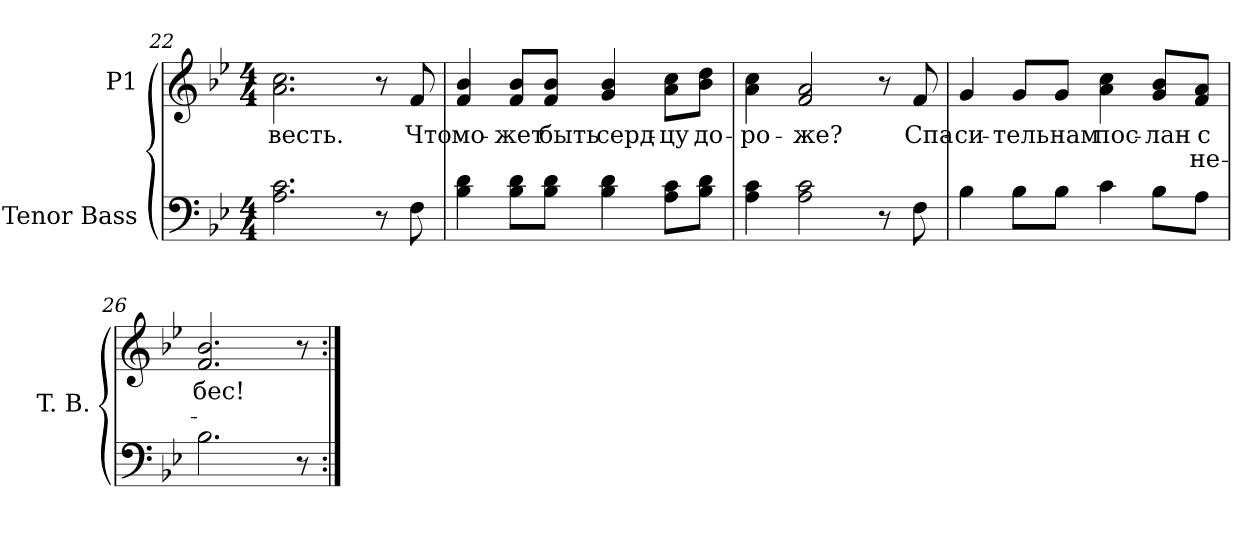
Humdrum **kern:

**kern	**kern	**text	**text
*part2	*part1	*part1	*part1
*staff2	*staff1	*staff1	*staff1
*I"Tenor Bass	*I"P1	*	*
*I'T. B.	*	*	*
*clefF4	*clefG2	*	*
*k[b-e-]	*k[b-e-]	*	*
*B-:	*B-:	*	*
*M4/4	*M4/4	*	*
=22	=22	=22	=22
!	!	!LO:LY:b:color=#000000	!
2.Ai\ 2.ci	2.ai\ 2.cci	весть.	.
8r	8r	.	.
!	!	!LO:LY:b:color=#000000	!
8Fi\	8fi/	Что	.
!!LO:LB:g=z
=23	=23	=23	=23
!	!	!LO:LY:b:color=#000000	!
4B-i\ 4di	4fi/ 4b-i	мо-	.
!	!	!LO:LY:b:color=#000000	!
8B-i\ 8diL	8fi/ 8b-iL	-жет	.
!	!	!LO:LY:b:color=#000000	!
8B-i\ 8diJ	8fi/ 8b-iJ	быть	.
!	!	!LO:LY:b:color=#000000	!
4B-i\ 4di	4gi/ 4b-i	серд-	.
!	!	!LO:LY:b:color=#000000	!
8Ai\ 8ciL	8ai\ 8cciL	-цу	.
!	!	!LO:LY:b:color=#000000	!
8B-i\ 8diJ	8b-i\ 8ddiJ	до-	.
=24	=24	=24	=24
!	!	!LO:LY:b:color=#000000	!
4Ai\ 4ci	4ai\ 4cci	-ро-	.
!	!	!LO:LY:b:color=#000000	!
2Ai\ 2ci	2fi/ 2ai	-же?	.
8r	8r	.	.
!	!	!LO:LY:b:color=#000000	!
8Fi\	8fi/	Спа-	.
=25	=25	=25	=25
!	!	!LO:LY:b:color=#000000	!
4B-i\	4gi/	-си-	.
!	!	!LO:LY:b:color=#000000	!
8B-i\L	8gi/L	-тель	.
!	!	!LO:LY:b:color=#000000	!
8B-i\J	8gi/J	нам	.
!	!	!LO:LY:b:color=#000000	!
4ci\	4ai\ 4cci	пос-	.
!	!	!LO:LY:b:color=#000000	!
8B-i\L	8gi/ 8b-iL	-лан	.
!	!	!LO:LY:b:color=#000000	!LO:LY:b:color=#000000
8Ai\J	8fi/ 8aiJ	с	не-
=26	=26	=26	=26
!	!	!LO:LY:b:color=#000000	!
2.B-i\	2.fi/ 2.b-i	-бес!	.
8r	8r	.	.
=:|!	=:|!	=:|!	=:|!
*-	*-	*-	*-
